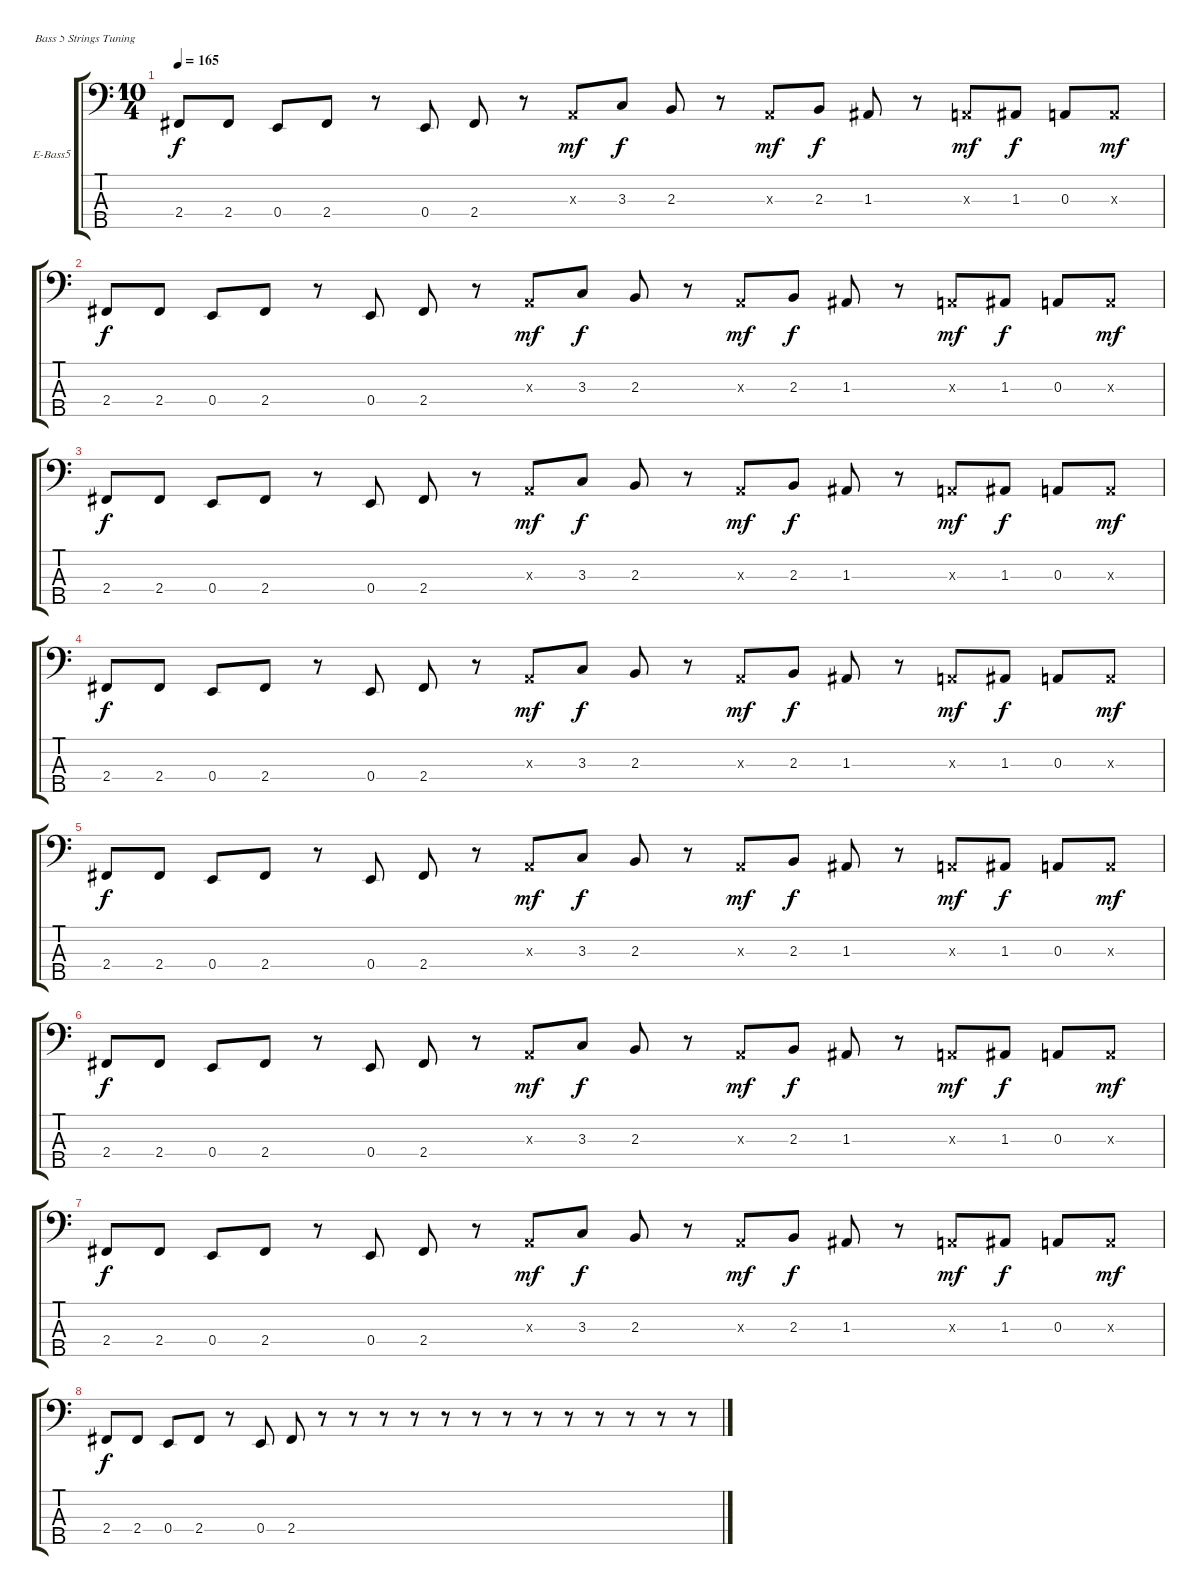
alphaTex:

\bracketExtendMode groupsimilarinstruments
\firstSystemTrackNameOrientation horizontal
\otherSystemsTrackNameOrientation horizontal
\track ("Bass" "E-Bass5") {instrument electricbassfinger}
\staff {score tabs}
\tuning (G2 D2 A1 E1 B0)
\ts (10 4)
\tempo 165
\clef f4
\scale
0.333333
\ks c
2.4.8{dy f} 2.4.8 0.4.8 2.4.8 r.8 0.4.8 2.4.8 r.8 0.3{x}.8{dy mf} 3.3.8{dy f} 2.3.8 r.8 0.3{x}.8{dy mf} 2.3.8{dy f} 1.3.8 r.8 0.3{x}.8{dy mf} 1.3.8{dy f} 0.3.8 0.3{x}.8{dy mf} |
\scale
0.333333 2.4.8{dy f} 2.4.8 0.4.8 2.4.8 r.8 0.4.8 2.4.8 r.8 0.3{x}.8{dy mf} 3.3.8{dy f} 2.3.8 r.8 0.3{x}.8{dy mf} 2.3.8{dy f} 1.3.8 r.8 0.3{x}.8{dy mf} 1.3.8{dy f} 0.3.8 0.3{x}.8{dy mf} |
\scale
0.333333 2.4.8{dy f} 2.4.8 0.4.8 2.4.8 r.8 0.4.8 2.4.8 r.8 0.3{x}.8{dy mf} 3.3.8{dy f} 2.3.8 r.8 0.3{x}.8{dy mf} 2.3.8{dy f} 1.3.8 r.8 0.3{x}.8{dy mf} 1.3.8{dy f} 0.3.8 0.3{x}.8{dy mf} |
\scale
0.333333 2.4.8{dy f} 2.4.8 0.4.8 2.4.8 r.8 0.4.8 2.4.8 r.8 0.3{x}.8{dy mf} 3.3.8{dy f} 2.3.8 r.8 0.3{x}.8{dy mf} 2.3.8{dy f} 1.3.8 r.8 0.3{x}.8{dy mf} 1.3.8{dy f} 0.3.8 0.3{x}.8{dy mf} |
\scale
0.333333 2.4.8{dy f} 2.4.8 0.4.8 2.4.8 r.8 0.4.8 2.4.8 r.8 0.3{x}.8{dy mf} 3.3.8{dy f} 2.3.8 r.8 0.3{x}.8{dy mf} 2.3.8{dy f} 1.3.8 r.8 0.3{x}.8{dy mf} 1.3.8{dy f} 0.3.8 0.3{x}.8{dy mf} |
\scale
0.333333 2.4.8{dy f} 2.4.8 0.4.8 2.4.8 r.8 0.4.8 2.4.8 r.8 0.3{x}.8{dy mf} 3.3.8{dy f} 2.3.8 r.8 0.3{x}.8{dy mf} 2.3.8{dy f} 1.3.8 r.8 0.3{x}.8{dy mf} 1.3.8{dy f} 0.3.8 0.3{x}.8{dy mf} |
\scale
0.333333 2.4.8{dy f} 2.4.8 0.4.8 2.4.8 r.8 0.4.8 2.4.8 r.8 0.3{x}.8{dy mf} 3.3.8{dy f} 2.3.8 r.8 0.3{x}.8{dy mf} 2.3.8{dy f} 1.3.8 r.8 0.3{x}.8{dy mf} 1.3.8{dy f} 0.3.8 0.3{x}.8{dy mf} |
\scale
0.333333 2.4.8{dy f} 2.4.8 0.4.8 2.4.8 r.8 0.4.8 2.4.8 r.8 r.8 r.8 r.8 r.8 r.8 r.8 r.8 r.8 r.8 r.8 r.8 r.8
